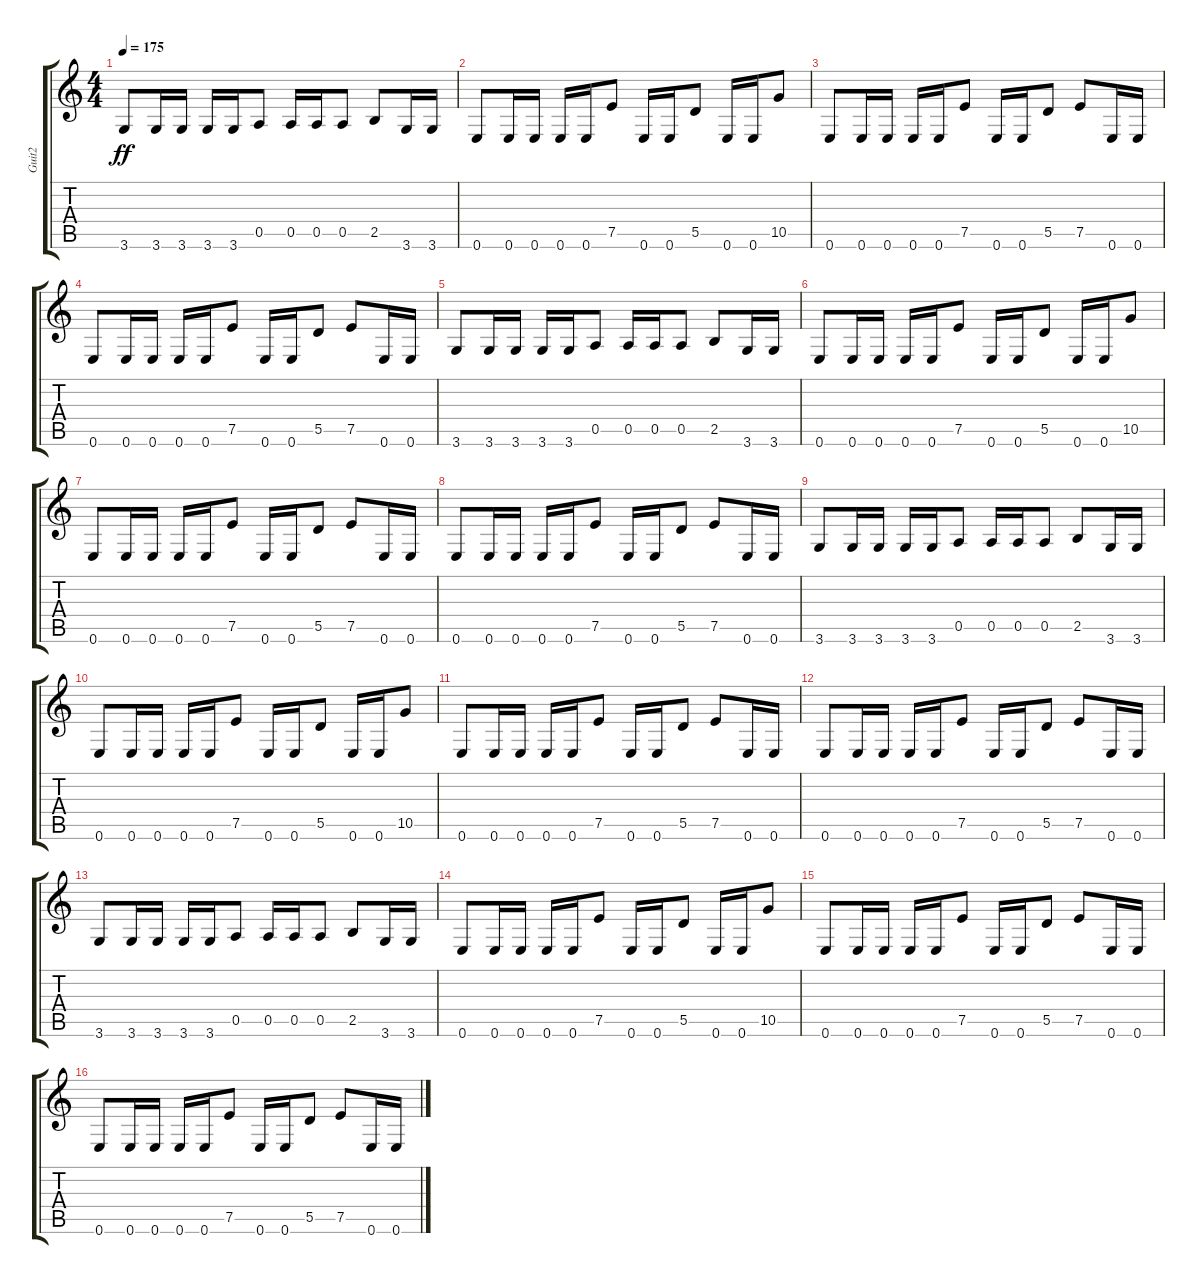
\track ("Guit2" "Guit2") {instrument distortionguitar}
\staff {score tabs}
\tuning (E4 B3 G3 D3 A2 E2) {hide}
\ts (4 4)
\tempo 175
\clef g2
\ks c
3.6.8{dy ff} 3.6.16 3.6.16 3.6.16 3.6.16 0.5.8 0.5.16 0.5.16 0.5.8 2.5.8 3.6.16 3.6.16 |
0.6.8 0.6.16 0.6.16 0.6.16 0.6.16 7.5.8 0.6.16 0.6.16 5.5.8 0.6.16 0.6.16 10.5.8 |
0.6.8{volume 11 instrument distortionguitar} 0.6.16 0.6.16 0.6.16 0.6.16 7.5.8 0.6.16 0.6.16 5.5.8 7.5.8 0.6.16 0.6.16 |
0.6.8 0.6.16 0.6.16 0.6.16 0.6.16 7.5.8 0.6.16 0.6.16 5.5.8 7.5.8 0.6.16 0.6.16 |
3.6.8 3.6.16 3.6.16 3.6.16 3.6.16 0.5.8 0.5.16 0.5.16 0.5.8 2.5.8 3.6.16 3.6.16 |
0.6.8 0.6.16 0.6.16 0.6.16 0.6.16 7.5.8 0.6.16 0.6.16 5.5.8 0.6.16 0.6.16 10.5.8 |
0.6.8{volume 11 instrument distortionguitar} 0.6.16 0.6.16 0.6.16 0.6.16 7.5.8 0.6.16 0.6.16 5.5.8 7.5.8 0.6.16 0.6.16 |
0.6.8 0.6.16 0.6.16 0.6.16 0.6.16 7.5.8 0.6.16 0.6.16 5.5.8 7.5.8 0.6.16 0.6.16 |
3.6.8 3.6.16 3.6.16 3.6.16 3.6.16 0.5.8 0.5.16 0.5.16 0.5.8 2.5.8 3.6.16 3.6.16 |
0.6.8 0.6.16 0.6.16 0.6.16 0.6.16 7.5.8 0.6.16 0.6.16 5.5.8 0.6.16 0.6.16 10.5.8 |
0.6.8{volume 11 instrument distortionguitar} 0.6.16 0.6.16 0.6.16 0.6.16 7.5.8 0.6.16 0.6.16 5.5.8 7.5.8 0.6.16 0.6.16 |
0.6.8 0.6.16 0.6.16 0.6.16 0.6.16 7.5.8 0.6.16 0.6.16 5.5.8 7.5.8 0.6.16 0.6.16 |
3.6.8 3.6.16 3.6.16 3.6.16 3.6.16 0.5.8 0.5.16 0.5.16 0.5.8 2.5.8 3.6.16 3.6.16 |
0.6.8 0.6.16 0.6.16 0.6.16 0.6.16 7.5.8 0.6.16 0.6.16 5.5.8 0.6.16 0.6.16 10.5.8 |
0.6.8{volume 11 instrument distortionguitar} 0.6.16 0.6.16 0.6.16 0.6.16 7.5.8 0.6.16 0.6.16 5.5.8 7.5.8 0.6.16 0.6.16 |
0.6.8 0.6.16 0.6.16 0.6.16 0.6.16 7.5.8 0.6.16 0.6.16 5.5.8 7.5.8 0.6.16 0.6.16
